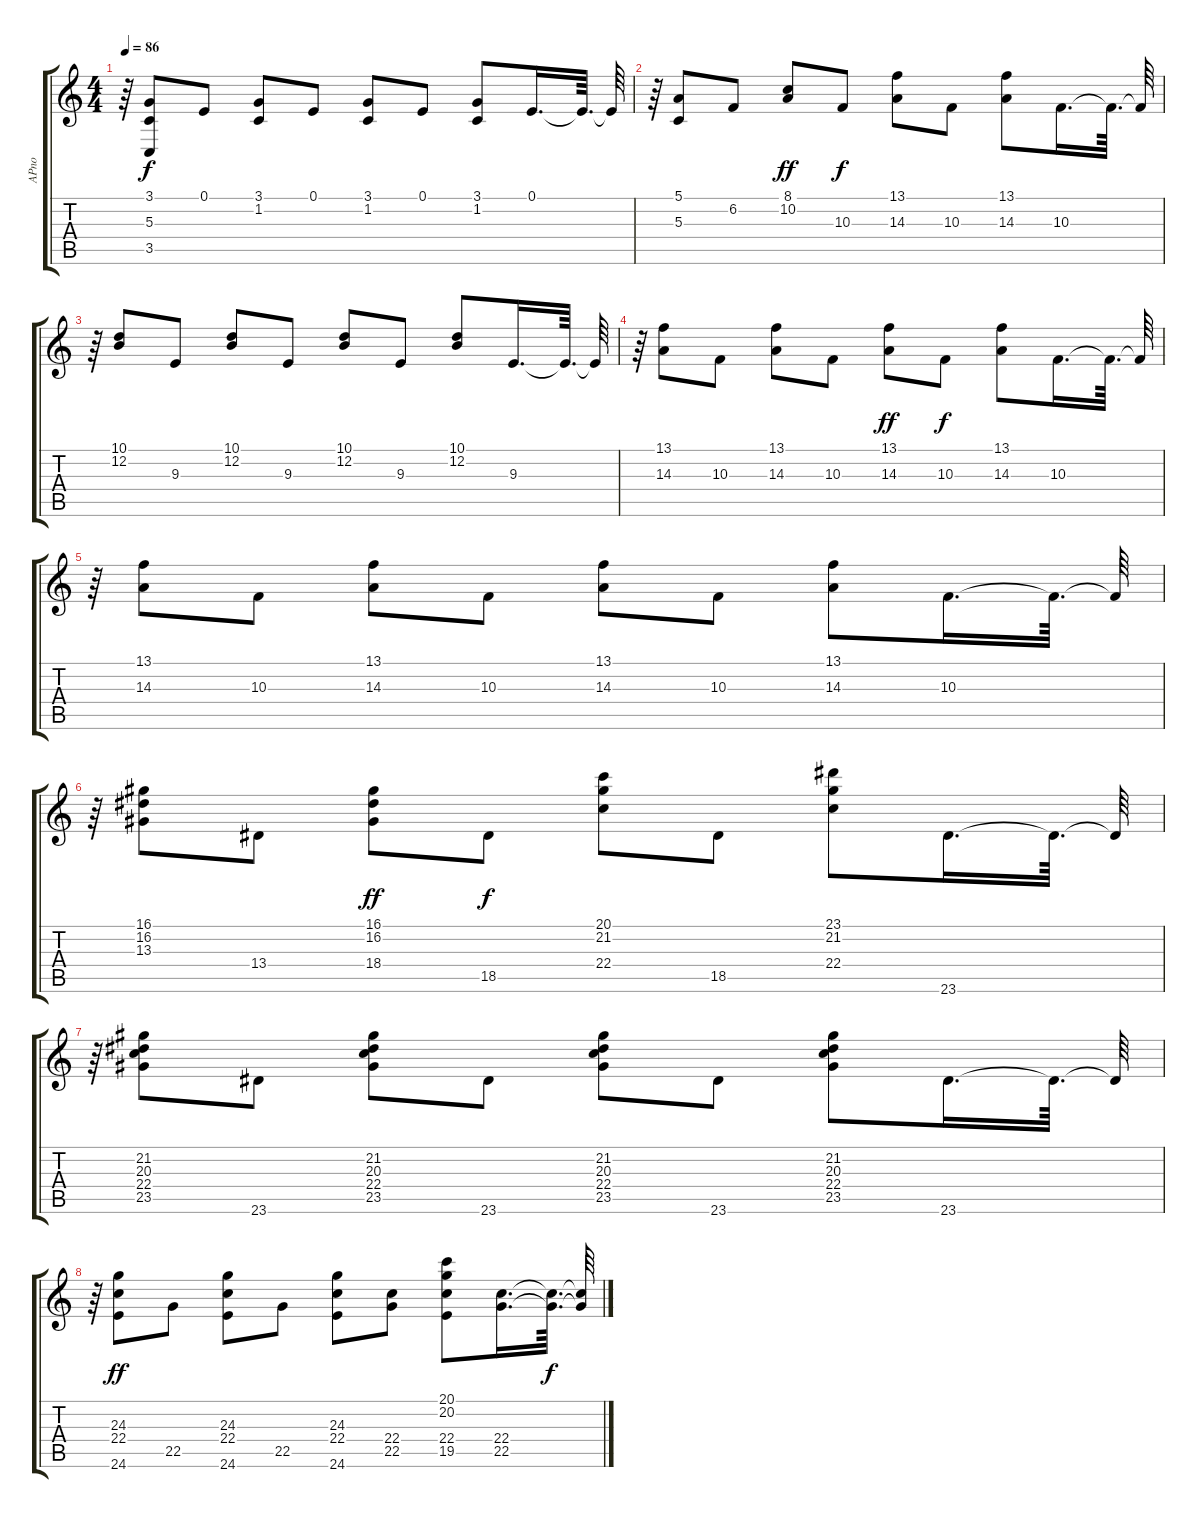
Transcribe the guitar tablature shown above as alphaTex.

\track ("APno" "APno") {instrument acousticgrandpiano}
\staff {score tabs}
\tuning (E4 B3 G3 D3 A2 E2) {hide}
\ts (4 4)
\tempo 86
\clef g2
\ks c
r.64{dy f} (3.1 5.3 3.5).8 0.1.8 (3.1 1.2).8 0.1.8 (3.1 1.2).8 0.1.8 (3.1 1.2).8 0.1.16{d} 0.1{t}.64{d} 0.1{t}.64 |
r.64 (5.1 5.3).8 6.2.8 (8.1 10.2).8{dy ff} 10.3.8{dy f} (13.1 14.3).8 10.3.8 (13.1 14.3).8 10.3.16{d} 10.3{t}.64{d} 10.3{t}.64 |
r.64 (10.1 12.2).8 9.3.8 (10.1 12.2).8 9.3.8 (10.1 12.2).8 9.3.8 (10.1 12.2).8 9.3.16{d} 9.3{t}.64{d} 9.3{t}.64 |
r.64 (13.1 14.3).8 10.3.8 (13.1 14.3).8 10.3.8 (13.1 14.3).8{dy ff} 10.3.8{dy f} (13.1 14.3).8 10.3.16{d} 10.3{t}.64{d} 10.3{t}.64 |
r.64 (13.1 14.3).8 10.3.8 (13.1 14.3).8 10.3.8 (13.1 14.3).8{volume 10} 10.3.8{volume 12} (13.1 14.3).8{volume 12} 10.3.16{d volume 12} 10.3{t}.64{d} 10.3{t}.64 |
r.64 (16.1 16.2 13.3).8 13.4.8 (16.1 16.2 18.4).8{dy ff} 18.5.8{dy f} (20.1 21.2 22.4).8 18.5.8 (23.1 21.2 22.4).8 23.6.16{d} 23.6{t}.64{d} 23.6{t}.64 |
r.64 (21.2 20.3 22.4 23.5).8 23.6.8 (21.2 20.3 22.4 23.5).8 23.6.8 (21.2 20.3 22.4 23.5).8 23.6.8 (21.2 20.3 22.4 23.5).8 23.6.16{d} 23.6{t}.64{d} 23.6{t}.64 |
r.64 (24.3 22.4 24.6).8{dy ff} 22.5.8 (24.3 22.4 24.6).8 22.5.8 (24.3 22.4 24.6).8 (22.4 22.5).8 (20.1 20.2 22.4 19.5).8 (22.4 22.5).16{d} (22.4{t} 22.5{t}).64{d dy f} (22.4{t} 22.5{t}).64
